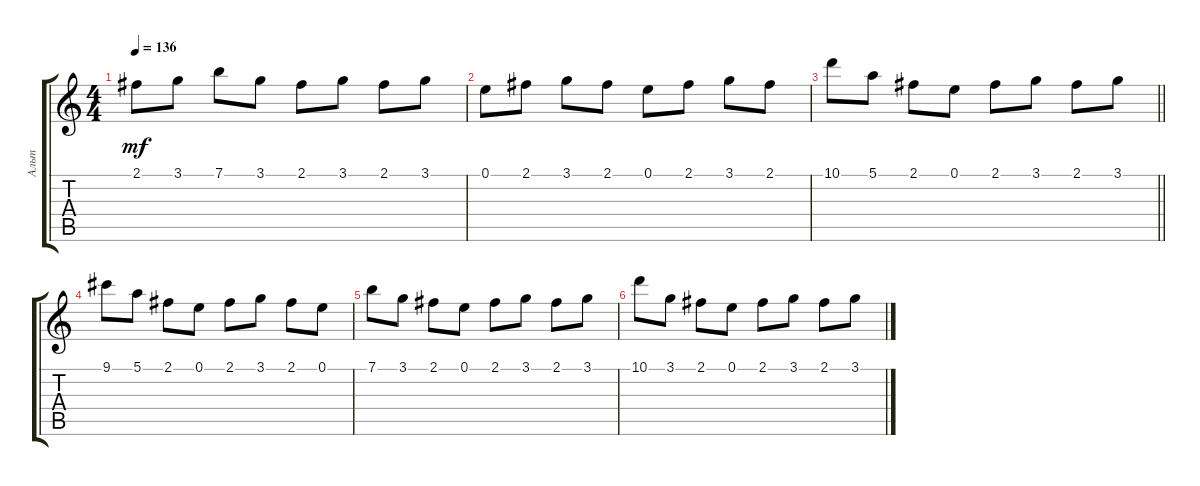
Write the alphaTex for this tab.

\track ("Альт" "Альт") {instrument acousticguitarsteel}
\staff {score tabs}
\tuning (E4 B3 G3 D3 A2 E2) {hide}
\ts (4 4)
\tempo 136
\clef g2
\ks c
2.1.8{dy mf} 3.1.8 7.1.8 3.1.8 2.1.8 3.1.8 2.1.8 3.1.8 |
0.1.8 2.1.8 3.1.8 2.1.8 0.1.8 2.1.8 3.1.8 2.1.8 |
\barLineRight lightlight
10.1.8 5.1.8 2.1.8 0.1.8 2.1.8 3.1.8 2.1.8 3.1.8 |
9.1.8 5.1.8 2.1.8 0.1.8 2.1.8 3.1.8 2.1.8 0.1.8 |
7.1.8 3.1.8 2.1.8 0.1.8 2.1.8 3.1.8 2.1.8 3.1.8 |
10.1.8 3.1.8 2.1.8 0.1.8 2.1.8 3.1.8 2.1.8 3.1.8
